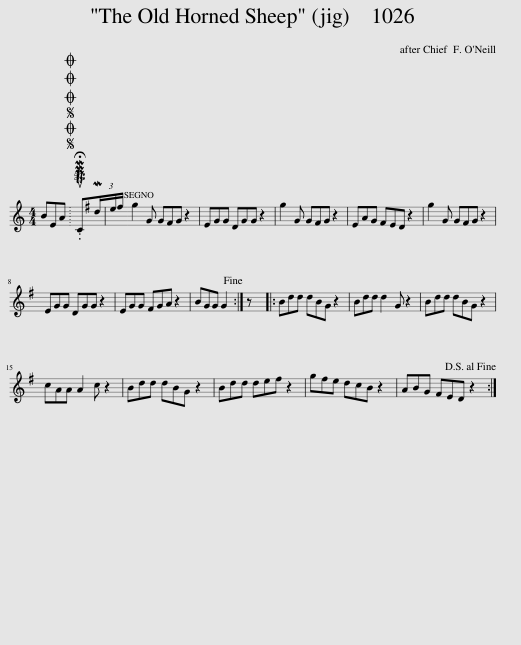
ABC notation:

X:1
L:1/8
M:4/4
I:linebreak $
K:C
V:1 treble
V:1
 BEA |SOSOOO .!fermata!PMTuC(3Md/e/^f/ | g2 G G^FG z2 | EGG DGG z2 | g2 G G^FG z2 | %5
 EAG ^FED z2 | g2 G G^FG z2 |$ EGG DGG z2 | EGG ^FGA z2 | BGG G2!fine! :| %10
 z |: Bdd dBG z2 | Bdd d2 G z2 | Bdd dBG z2 |$ cAA A2 c z2 | %15
 Bdd dBG z2 | Bdd de^f z2 | g^fe dcB z2 | ABG ^FED z2!D.S.! :| %19
